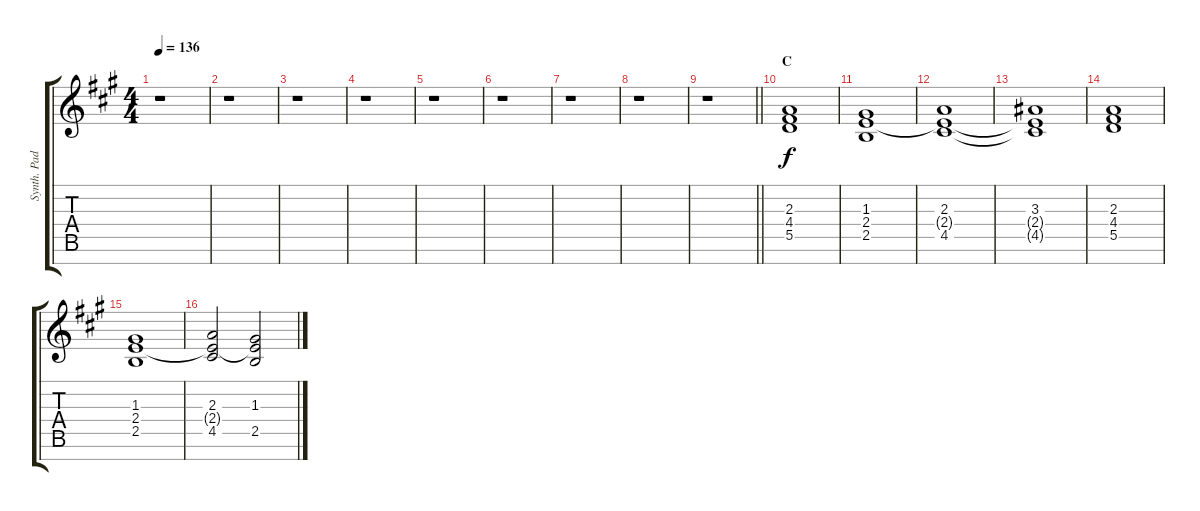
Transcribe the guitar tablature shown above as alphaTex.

\track ("Synth. Pad" "Synth. Pad") {instrument pad2warm}
\staff {score tabs}
\tuning (E5 B4 G4 D4 A3 E3 B2) {hide}
\ts (4 4)
\tempo 136
\clef g2
\ks a
r.1{dy f} |
r.1 |
r.1 |
r.1 |
r.1 |
r.1 |
r.1 |
r.1 |
\barLineRight lightlight
r.1 |
\section ("" "C")
(2.3 4.4 5.5).1 |
(1.3 2.4 2.5).1 |
(2.3 2.4{t} 4.5).1 |
(3.3 2.4{t} 4.5{t}).1 |
(2.3 4.4 5.5).1 |
(1.3 2.4 2.5).1 |
(2.3 2.4{t} 4.5).2 (1.3 2.4{t} 2.5).2
